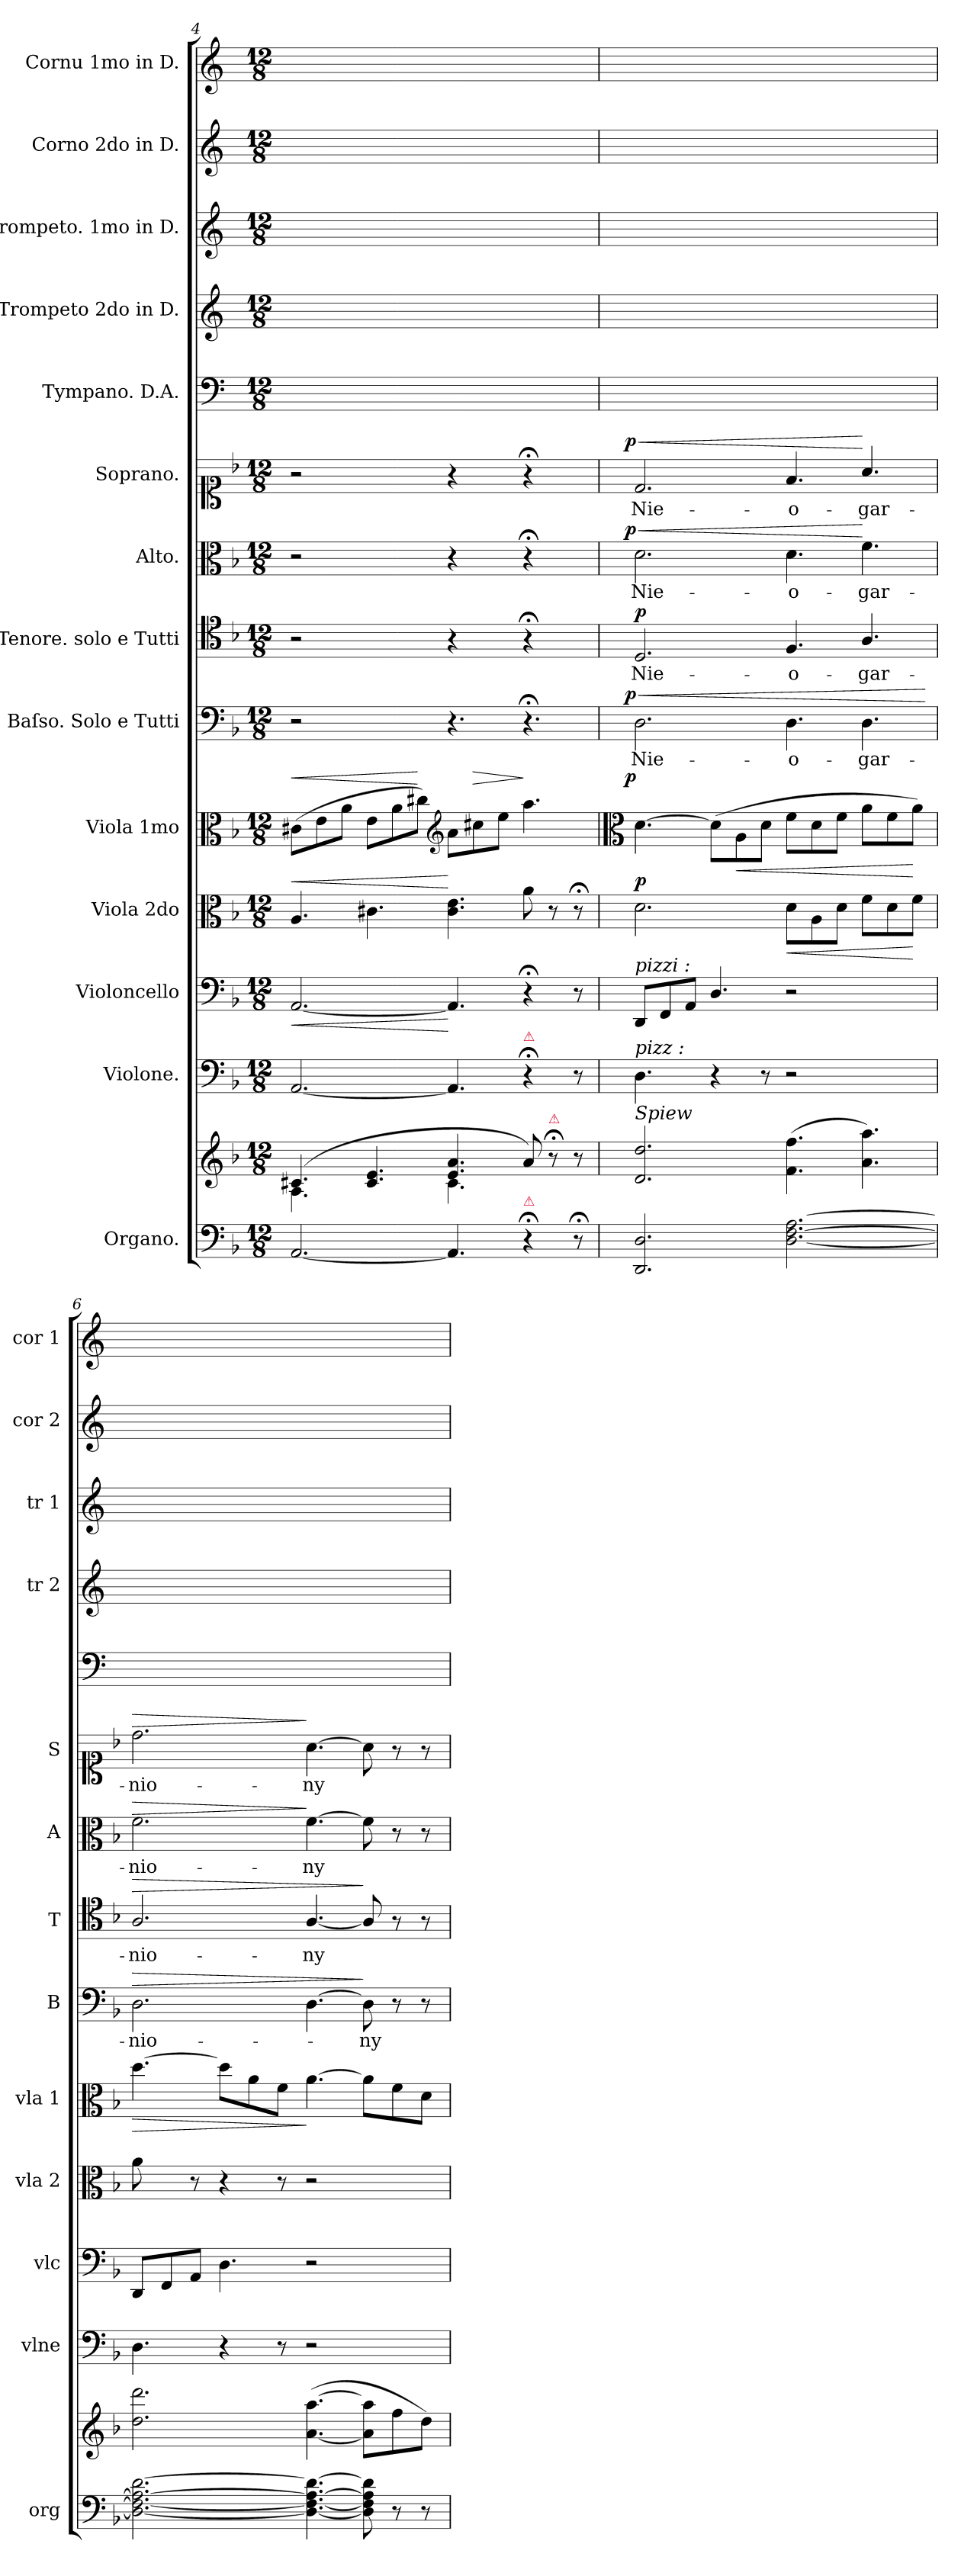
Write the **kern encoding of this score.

**kern	**kern	**dynam	**kern	**kern	**dynam	**kern	**dynam	**kern	**dynam	**kern	**text	**dynam	**kern	**text	**dynam	**kern	**text	**dynam	**kern	**text	**dynam	**kern	**kern	**kern	**kern	**kern
*part14	*part14	*part14	*part13	*part12	*part12	*part11	*part11	*part10	*part10	*part9	*part9	*part9	*part8	*part8	*part8	*part7	*part7	*part7	*part6	*part6	*part6	*part5	*part4	*part3	*part2	*part1
*staff15	*staff14	*staff14/15	*staff13	*staff12	*staff12	*staff11	*staff11	*staff10	*staff10	*staff9	*staff9	*staff9	*staff8	*staff8	*staff8	*staff7	*staff7	*staff7	*staff6	*staff6	*staff6	*staff5	*staff4	*staff3	*staff2	*staff1
*I"Organo.	*	*	*I"Violone.	*I"Violoncello	*	*I"Viola 2do	*	*I"Viola 1mo	*	*I"Baſso. Solo e Tutti	*	*	*I"Tenore. solo e Tutti	*	*	*I"Alto.	*	*	*I"Soprano.	*	*	*I"Tympano. D.A.	*I"Trompeto 2do in D.	*I"Trompeto. 1mo in D.	*I"Corno 2do in D.	*I"Cornu 1mo in D.
*I'org	*	*	*I'vlne	*I'vlc	*	*I'vla 2	*	*I'vla 1	*	*I'B	*	*	*I'T	*	*	*I'A	*	*	*I'S	*	*	*	*I'tr 2	*I'tr 1	*I'cor 2	*I'cor 1
*clefF4	*clefG2	*	*clefF4	*clefF4	*	*clefC3	*	*clefC3	*	*clefF4	*	*	*clefC4	*	*	*clefC3	*	*	*clefC1	*	*	*clefF4	*clefG2	*clefG2	*clefG2	*clefG2
*	*	*	*	*	*	*	*	*	*	*	*	*	*	*	*	*	*	*	*	*	*	*	*ITrd-1c-2	*ITrd-1c-2	*ITrd6c10	*ITrd6c10
*k[b-]	*k[b-]	*	*k[b-]	*k[b-]	*	*k[b-]	*	*k[b-]	*	*k[b-]	*	*	*k[b-]	*	*	*k[b-]	*	*	*k[b-]	*	*	*k[]	*k[f#c#]	*k[f#c#]	*k[f#c#]	*k[f#c#]
*M12/8	*M12/8	*	*M12/8	*M12/8	*	*M12/8	*	*M12/8	*	*M12/8	*	*	*M12/8	*	*	*M12/8	*	*	*M12/8	*	*	*M12/8	*M12/8	*M12/8	*M12/8	*M12/8
=4	=4	=4	=4	=4	=4	=4	=4	=4	=4	=4	=4	=4	=4	=4	=4	=4	=4	=4	=4	=4	=4	=4	=4	=4	=4	=4
*	*^	*	*	*	*	*	*	*	*	*	*	*	*	*	*	*	*	*	*	*	*	*	*	*	*	*
!	!	!	!	!	!	!LO:HP:b	!	!LO:HP:a	!	!LO:HP:a	!LO:N:vis=2	!	!	!LO:N:vis=2	!	!	!LO:N:vis=2	!	!	!LO:N:vis=2	!	!	!	!	!	!	!
[2.AA/	(4.c#X/	4.A\	.	[2.AA/	[2.AA/	<	4.A/	<	(8c#X\L	<	2.r	.	.	2.r	.	.	2.r	.	.	2.r	.	.	1.ryy	1.ryy	1.ryy	1.ryy	1.ryy
.	.	.	.	.	.	.	.	.	8e\	.	.	.	.	.	.	.	.	.	.	.	.	.	.	.	.	.	.
.	.	.	.	.	.	.	.	.	8a\J	.	.	.	.	.	.	.	.	.	.	.	.	.	.	.	.	.	.
.	4.c#/ 4.e/	4.ryy	.	.	.	.	4.c#X\	.	8e\L	.	.	.	.	.	.	.	.	.	.	.	.	.	.	.	.	.	.
.	.	.	.	.	.	.	.	.	8a\	.	.	.	.	.	.	.	.	.	.	.	.	.	.	.	.	.	.
.	.	.	.	.	.	.	.	.	8cc#X\J)	[	.	.	.	.	.	.	.	.	.	.	.	.	.	.	.	.	.
*	*	*	*	*	*	*	*	*	*clefG2	*	*	*	*	*	*	*	*	*	*	*	*	*	*	*	*	*	*
!	!	!	!	!	!	!	!	!	!	!	!	!	!	!LO:N:vis=4	!	!	!LO:N:vis=4	!	!	!LO:N:vis=4	!	!	!	!	!	!	!
4.AA/]	4.e/ 4.a/	4.c#\	.	4.AA/]	4.AA/]	[	4.c#\ 4.e\	[	8a\L	.	4.r	.	.	4.r	.	.	4.r	.	.	4.r	.	.	.	.	.	.	.
!	!	!	!	!	!	!	!	!	!	!LO:HP:a	!	!	!	!	!	!	!	!	!	!	!	!	!	!	!	!	!
.	.	.	.	.	.	.	.	.	8cc#X\	>	.	.	.	.	.	.	.	.	.	.	.	.	.	.	.	.	.
.	.	.	.	.	.	.	.	.	8ee\J	.	.	.	.	.	.	.	.	.	.	.	.	.	.	.	.	.	.
!	!	!	!	!LO:TX:a:color=crimson:t=⚠	!	!	!	!	!	!	!	!	!	!	!	!	!	!	!	!	!	!	!	!	!	!	!
!LO:TX:a:color=crimson:t=⚠	!	!	!	!	!	!	!	!	!	!	!	!	!	!	!	!	!	!	!	!	!	!	!	!	!	!	!
!	!	!	!	!	!	!	!	!	!	!	!	!	!	!LO:N:vis=4	!	!	!LO:N:vis=4	!	!	!LO:N:vis=4	!	!	!	!	!	!	!
4r;<	8a/)	4.ryy	.	4r;<	4r;<	.	8a\	.	4.aa\	]	4.r;<	.	.	4.r;<	.	.	4.r;<	.	.	4.r;<	.	.	.	.	.	.	.
!	!LO:TX:a:color=crimson:t=⚠	!	!	!	!	!	!	!	!	!	!	!	!	!	!	!	!	!	!	!	!	!	!	!	!	!	!
.	8r;<	.	.	.	.	.	8r	.	.	.	.	.	.	.	.	.	.	.	.	.	.	.	.	.	.	.	.
8r;<	8r	.	.	8r	8r	.	8r;<	.	.	.	.	.	.	.	.	.	.	.	.	.	.	.	.	.	.	.	.
*	*v	*v	*	*	*	*	*	*	*	*	*	*	*	*	*	*	*	*	*	*	*	*	*	*	*	*	*
=5	=5	=5	=5	=5	=5	=5	=5	=5	=5	=5	=5	=5	=5	=5	=5	=5	=5	=5	=5	=5	=5	=5	=5	=5	=5	=5
*	*	*	*	*	*	*	*	*clefC3	*	*	*	*	*	*	*	*	*	*	*	*	*	*	*	*	*	*
!	!	!	!	!LO:TX:a:i:t=pizzi &colon;	!	!	!	!	!	!	!	!	!	!	!	!	!	!	!	!	!	!	!	!	!	!
!	!	!	!LO:TX:a:i:t=pizz &colon;	!	!	!	!	!	!	!	!	!	!	!	!	!	!	!	!	!	!	!	!	!	!	!
!	!LO:TX:a:i:t=Spiew	!	!	!	!	!	!	!	!	!	!	!	!	!	!	!	!	!	!	!	!	!	!	!	!	!
!	!	!LO:DY:rj	!	!	!	!	!LO:DY:a	!	!LO:DY:a:rj	!	!	!LO:HP:a	!	!	!	!	!	!LO:HP:a	!	!	!LO:HP:a	!	!	!	!	!
!	!	!	!	!	!	!	!	!	!	!	!	!LO:DY:n=1:a:rj	!	!	!LO:DY:a	!	!	!LO:DY:n=1:a:rj	!	!	!LO:DY:n=1:a:rj	!	!	!	!	!
2.DD/ 2.D/	2.d/ 2.dd/	p&colon;	4.D\	8DD/L	.	2.d\	p	[4.d\	p	2.D\	Nie-	< p	2.D/	Nie-	p	2.d\	Nie-	< p	2.d/	Nie-	< p	1.ryy	1.ryy	1.ryy	1.ryy	1.ryy
.	.	.	.	8FF/	.	.	.	.	.	.	.	.	.	.	.	.	.	.	.	.	.	.	.	.	.	.
.	.	.	.	8AA/J	.	.	.	.	.	.	.	.	.	.	.	.	.	.	.	.	.	.	.	.	.	.
.	.	.	4r	4.D/	.	.	.	(8d\L]	.	.	.	.	.	.	.	.	.	.	.	.	.	.	.	.	.	.
!	!	!	!	!	!	!	!	!	!LO:HP:b	!	!	!	!	!	!	!	!	!	!	!	!	!	!	!	!	!
.	.	.	.	.	.	.	.	8A\	<	.	.	.	.	.	.	.	.	.	.	.	.	.	.	.	.	.
.	.	.	8r	.	.	.	.	8d\J	.	.	.	.	.	.	.	.	.	.	.	.	.	.	.	.	.	.
!	!	!	!LO:N:vis=2	!LO:N:vis=2	!	!	!LO:HP:b	!	!	!	!	!	!	!	!	!	!	!	!	!	!	!	!	!	!	!
[2.D\ [2.F\ [2.A\	(4.f\ 4.ff\	.	2.r	2.r	.	8d\L	<	8f\L	.	4.D\	-o-	.	4.F/	-o-	.	4.d\	-o-	.	4.f/	-o-	.	.	.	.	.	.
.	.	.	.	.	.	8A\	.	8d\	.	.	.	.	.	.	.	.	.	.	.	.	.	.	.	.	.	.
.	.	.	.	.	.	8d\J	.	8f\J	.	.	.	.	.	.	.	.	.	.	.	.	.	.	.	.	.	.
.	4.a\ 4.aa\)	.	.	.	.	8f\L	.	8a\L	.	4.D\	-gar-	.	4.A/	-gar-	.	4.f\	-gar-	[	4.a/	-gar-	[	.	.	.	.	.
.	.	.	.	.	.	8d\	.	8f\	.	.	.	.	.	.	.	.	.	.	.	.	.	.	.	.	.	.
.	.	.	.	.	.	8f\J	[	8a\J)	[	.	.	.	.	.	.	.	.	.	.	.	.	.	.	.	.	.
.	.	.	.	.	.	.	.	.	.	.	.	[	.	.	.	.	.	.	.	.	.	.	.	.	.	.
=6	=6	=6	=6	=6	=6	=6	=6	=6	=6	=6	=6	=6	=6	=6	=6	=6	=6	=6	=6	=6	=6	=6	=6	=6	=6	=6
!	!	!	!	!	!	!LO:N:vis=8	!	!	!LO:HP:b	!	!	!LO:HP:a	!	!	!LO:HP:a	!	!	!LO:HP:a	!	!	!LO:HP:a	!	!	!	!	!
2.D_\ 2.F_\ 2.A_\ [2.d\	2.dd\ 2.ddd\	.	4.D\	8DD/L	.	4a\	.	[4.dd\	>	2.D\	-nio-	>	2.A/	-nio-	>	2.f\	-nio-	>	2.dd\	-nio-	>	1.ryy	1.ryy	1.ryy	1.ryy	1.ryy
.	.	.	.	8FF/	.	.	.	.	.	.	.	.	.	.	.	.	.	.	.	.	.	.	.	.	.	.
.	.	.	.	8AA/J	.	8r	.	.	.	.	.	.	.	.	.	.	.	.	.	.	.	.	.	.	.	.
.	.	.	4r	4.D\	.	4r	.	8dd\L]	.	.	.	.	.	.	.	.	.	.	.	.	.	.	.	.	.	.
.	.	.	.	.	.	.	.	8a\	.	.	.	.	.	.	.	.	.	.	.	.	.	.	.	.	.	.
.	.	.	8r	.	.	8r	.	8f\J	.	.	.	.	.	.	.	.	.	.	.	.	.	.	.	.	.	.
!	!	!	!LO:N:vis=2	!LO:N:vis=2	!	!LO:N:vis=2	!	!	!	!	!	!	!	!	!	!	!	!	!	!	!	!	!	!	!	!
4.D_\ 4.F_\ 4.A_\ 4.d_\	([4.a\ [4.aa\	.	2.r	2.r	.	2.r	.	[4.a\	]	[4.D\	.	.	[4.A/	-ny	.	[4.f\	-ny	]	[4.a\	-ny	]	.	.	.	.	.
8D]\ 8F]\ 8A]\ 8d]\	8a]\ 8aa]\L	.	.	.	.	.	.	8a\L]	.	8D\]	-ny	]	8A/]	.	]	8f\]	.	.	8a\]	.	.	.	.	.	.	.
8r	8ff\	.	.	.	.	.	.	8f\	.	8r	.	.	8r	.	.	8r	.	.	8r	.	.	.	.	.	.	.
8r	8dd\J)	.	.	.	.	.	.	8d\J	.	8r	.	.	8r	.	.	8r	.	.	8r	.	.	.	.	.	.	.
=	=	=	=	=	=	=	=	=	=	=	=	=	=	=	=	=	=	=	=	=	=	=	=	=	=	=
*-	*-	*-	*-	*-	*-	*-	*-	*-	*-	*-	*-	*-	*-	*-	*-	*-	*-	*-	*-	*-	*-	*-	*-	*-	*-	*-
